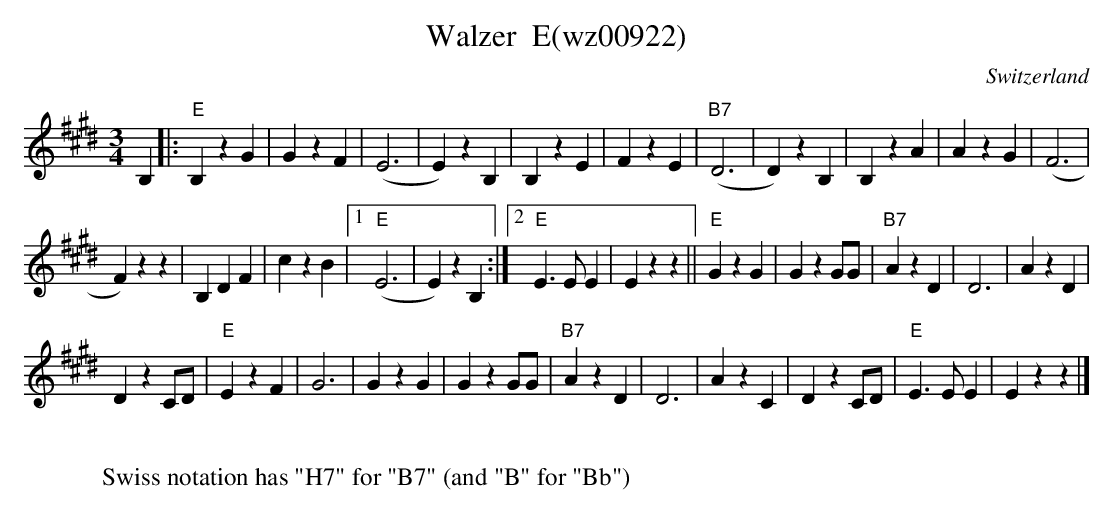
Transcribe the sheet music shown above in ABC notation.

X:1
T: Walzer  E(wz00922)
O:Switzerland
M:3/4
L:1/4
K:E major
B, |: "E"B,zG | GzF | (E3 | E)zB, | B,zE | FzE | ("B7"D3 | D)zB, | B,zA | AzG | (F3 |
F)zz | B,DF | czB |1 ("E"E3 | E)zB, :|2 "E"E>EE | Ezz || "E"GzG | GzG/G/ | "B7"AzD | D3 | AzD |
DzC/D/ | "E"EzF | G3 | GzG | GzG/G/ | "B7"AzD | D3 | AzC | DzC/D/ | "E"E>EE | Ezz |]
W:
W: Swiss notation has "H7" for "B7" (and "B" for "Bb")
